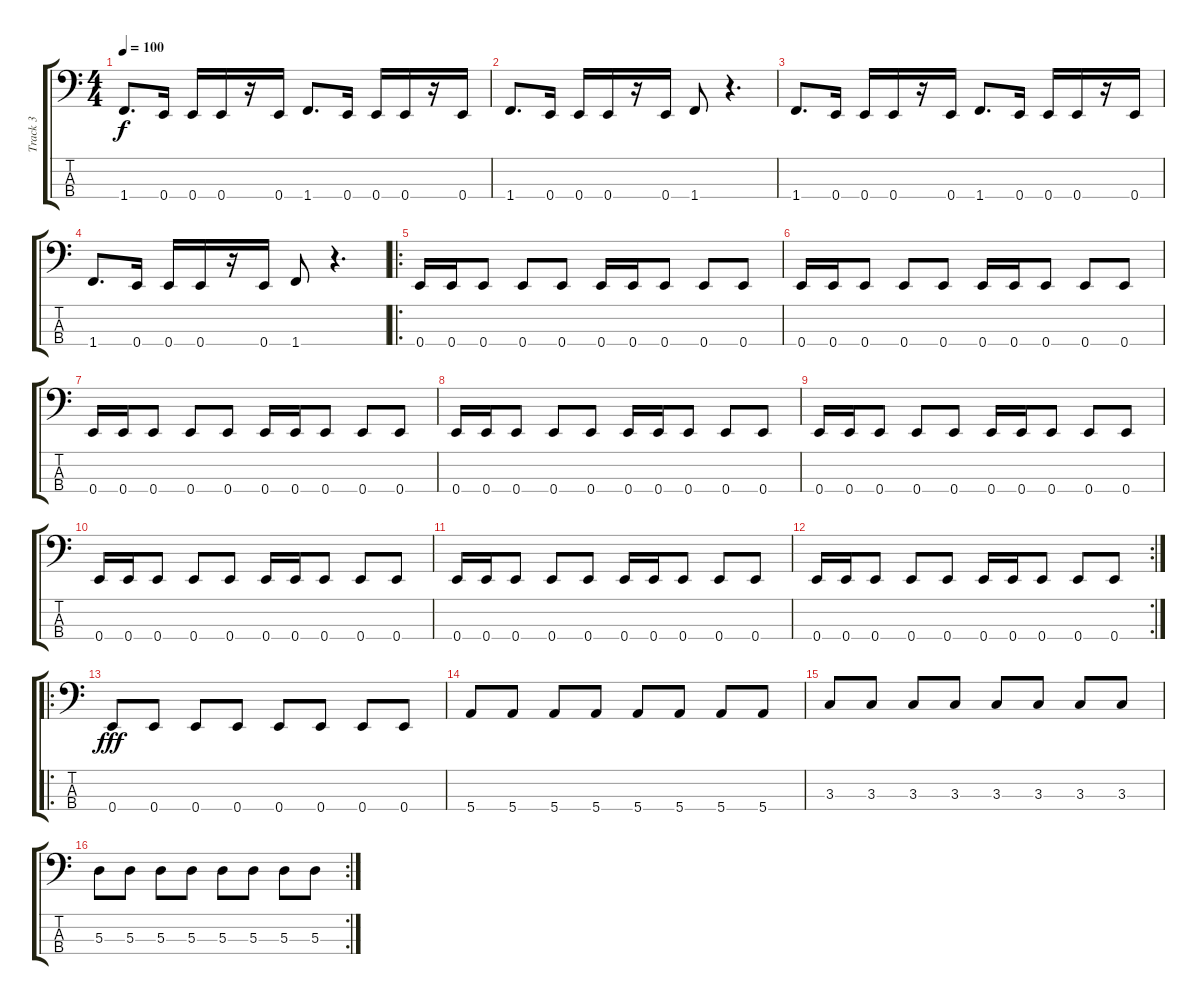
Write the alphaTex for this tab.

\track ("Track 3" "Track 3") {instrument electricbassfinger}
\staff {score tabs}
\tuning (G2 D2 A1 E1) {hide}
\ts (4 4)
\tempo 100
\clef f4
\ks c
1.4.8{d dy f} 0.4.16 0.4.16 0.4.16 r.16 0.4.16 1.4.8{d} 0.4.16 0.4.16 0.4.16 r.16 0.4.16 |
1.4.8{d} 0.4.16 0.4.16 0.4.16 r.16 0.4.16 1.4.8 r.4{d} |
1.4.8{d} 0.4.16 0.4.16 0.4.16 r.16 0.4.16 1.4.8{d} 0.4.16 0.4.16 0.4.16 r.16 0.4.16 |
1.4.8{d} 0.4.16 0.4.16 0.4.16 r.16 0.4.16 1.4.8 r.4{d} |
\ro
0.4.16 0.4.16 0.4.8 0.4.8 0.4.8 0.4.16 0.4.16 0.4.8 0.4.8 0.4.8 |
0.4.16 0.4.16 0.4.8 0.4.8 0.4.8 0.4.16 0.4.16 0.4.8 0.4.8 0.4.8 |
0.4.16 0.4.16 0.4.8 0.4.8 0.4.8 0.4.16 0.4.16 0.4.8 0.4.8 0.4.8 |
0.4.16 0.4.16 0.4.8 0.4.8 0.4.8 0.4.16 0.4.16 0.4.8 0.4.8 0.4.8 |
0.4.16 0.4.16 0.4.8 0.4.8 0.4.8 0.4.16 0.4.16 0.4.8 0.4.8 0.4.8 |
0.4.16 0.4.16 0.4.8 0.4.8 0.4.8 0.4.16 0.4.16 0.4.8 0.4.8 0.4.8 |
0.4.16 0.4.16 0.4.8 0.4.8 0.4.8 0.4.16 0.4.16 0.4.8 0.4.8 0.4.8 |
\rc 2
0.4.16 0.4.16 0.4.8 0.4.8 0.4.8 0.4.16 0.4.16 0.4.8 0.4.8 0.4.8 |
\ro
0.4.8{dy fff} 0.4.8 0.4.8 0.4.8 0.4.8 0.4.8 0.4.8 0.4.8 |
5.4.8 5.4.8 5.4.8 5.4.8 5.4.8 5.4.8 5.4.8 5.4.8 |
3.3.8 3.3.8 3.3.8 3.3.8 3.3.8 3.3.8 3.3.8 3.3.8 |
\rc 2
5.3.8 5.3.8 5.3.8 5.3.8 5.3.8 5.3.8 5.3.8 5.3.8
